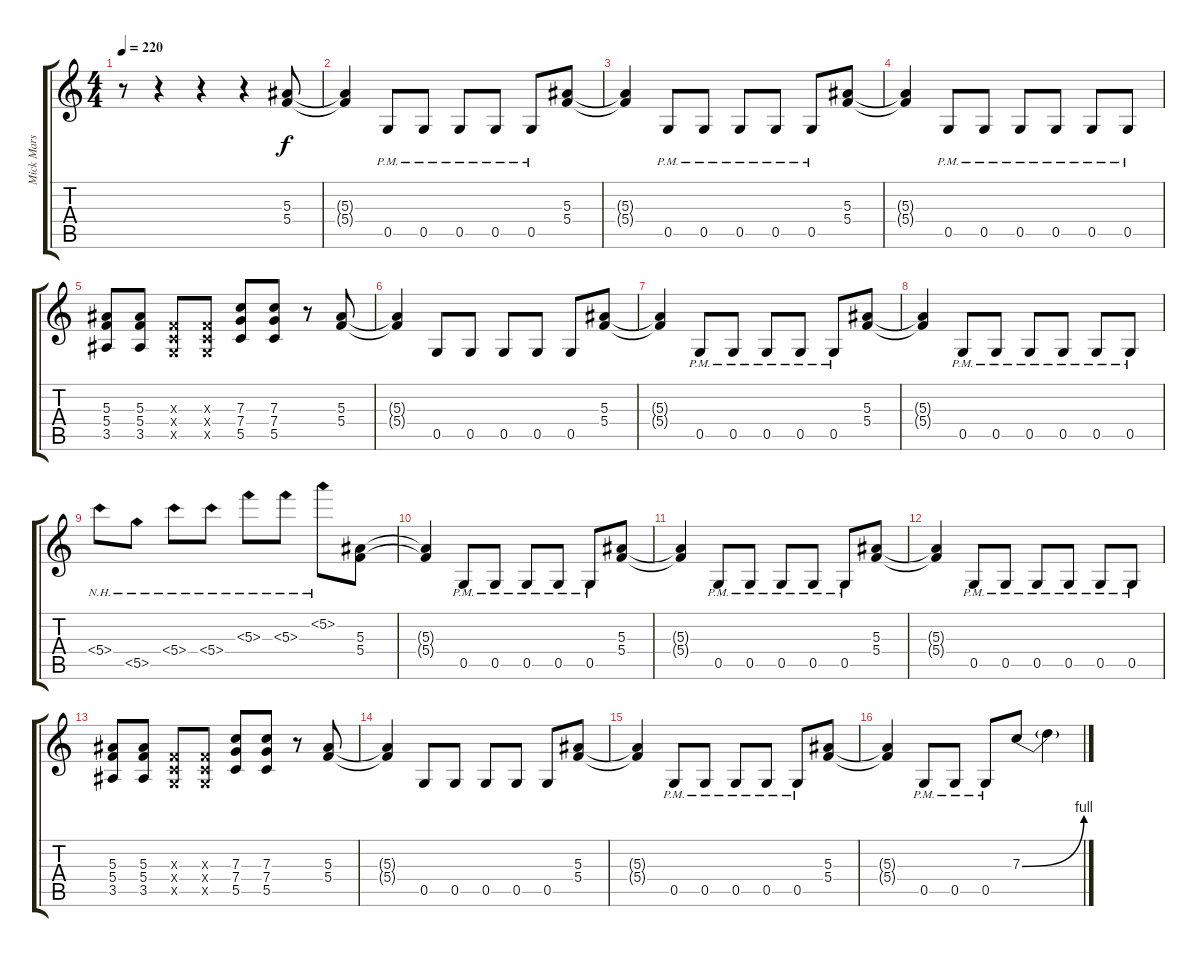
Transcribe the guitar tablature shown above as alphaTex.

\track ("Mick Mars - Guitar II" "Mick Mars ") {instrument overdrivenguitar}
\staff {score tabs}
\tuning (D4 A3 F3 C3 G2 D2) {hide}
\ts (4 4)
\tempo 220
\clef g2
\ks c
r.8{dy f instrument overdrivenguitar} r.4 r.4 r.4 (5.3 5.4).8 |
(5.3{t} 5.4{t}).4 0.5{pm}.8 0.5{pm}.8 0.5{pm}.8 0.5{pm}.8 0.5{pm}.8 (5.3 5.4).8 |
(5.3{t} 5.4{t}).4 0.5{pm}.8 0.5{pm}.8 0.5{pm}.8 0.5{pm}.8 0.5{pm}.8 (5.3 5.4).8 |
(5.3{t} 5.4{t}).4 0.5{pm}.8 0.5{pm}.8 0.5{pm}.8 0.5{pm}.8 0.5{pm}.8 0.5{pm}.8 |
(5.3 5.4 3.5).8 (5.3 5.4 3.5).8 (0.3{x} 0.4{x} 0.5{x}).8 (0.3{x} 0.4{x} 0.5{x}).8 (7.3 7.4 5.5).8 (7.3 7.4 5.5).8 r.8 (5.3 5.4).8 |
(5.3{t} 5.4{t}).4 0.5.8 0.5.8 0.5.8 0.5.8 0.5.8 (5.3 5.4).8 |
(5.3{t} 5.4{t}).4 0.5{pm}.8 0.5{pm}.8 0.5{pm}.8 0.5{pm}.8 0.5{pm}.8 (5.3 5.4).8 |
(5.3{t} 5.4{t}).4 0.5{pm}.8 0.5{pm}.8 0.5{pm}.8 0.5{pm}.8 0.5{pm}.8 0.5{pm}.8 |
5.4{nh}.8 5.5{nh}.8 5.4{nh}.8 5.4{nh}.8 5.3{nh}.8 5.3{nh}.8 5.2{nh}.8 (5.3 5.4).8 |
(5.3{t} 5.4{t}).4 0.5{pm}.8 0.5{pm}.8 0.5{pm}.8 0.5{pm}.8 0.5{pm}.8 (5.3 5.4).8 |
(5.3{t} 5.4{t}).4 0.5{pm}.8 0.5{pm}.8 0.5{pm}.8 0.5{pm}.8 0.5{pm}.8 (5.3 5.4).8 |
(5.3{t} 5.4{t}).4 0.5{pm}.8 0.5{pm}.8 0.5{pm}.8 0.5{pm}.8 0.5{pm}.8 0.5{pm}.8 |
(5.3 5.4 3.5).8 (5.3 5.4 3.5).8 (0.3{x} 0.4{x} 0.5{x}).8 (0.3{x} 0.4{x} 0.5{x}).8 (7.3 7.4 5.5).8 (7.3 7.4 5.5).8 r.8 (5.3 5.4).8 |
(5.3{t} 5.4{t}).4 0.5.8 0.5.8 0.5.8 0.5.8 0.5.8 (5.3 5.4).8 |
(5.3{t} 5.4{t}).4 0.5{pm}.8 0.5{pm}.8 0.5{pm}.8 0.5{pm}.8 0.5{pm}.8 (5.3 5.4).8 |
(5.3{t} 5.4{t}).4 0.5{pm}.8 0.5{pm}.8 0.5{pm}.8 7.3{be (bend 0 0 60 4)}.8 7.3{t}.4
